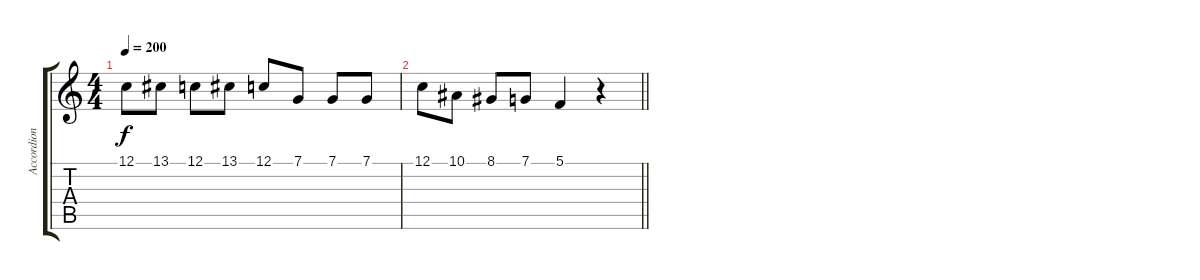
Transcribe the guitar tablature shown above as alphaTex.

\track ("Accordion" "Accordion") {instrument accordion}
\staff {score tabs}
\tuning (C4 G3 Eb3 Bb2 F2 C2) {hide}
\ts (4 4)
\tempo 200
\clef g2
\ks c
12.1.8{dy f} 13.1.8 12.1.8 13.1.8 12.1.8 7.1.8 7.1.8 7.1.8 |
\barLineRight lightlight
12.1.8 10.1.8 8.1.8 7.1.8 5.1.4 r.4
